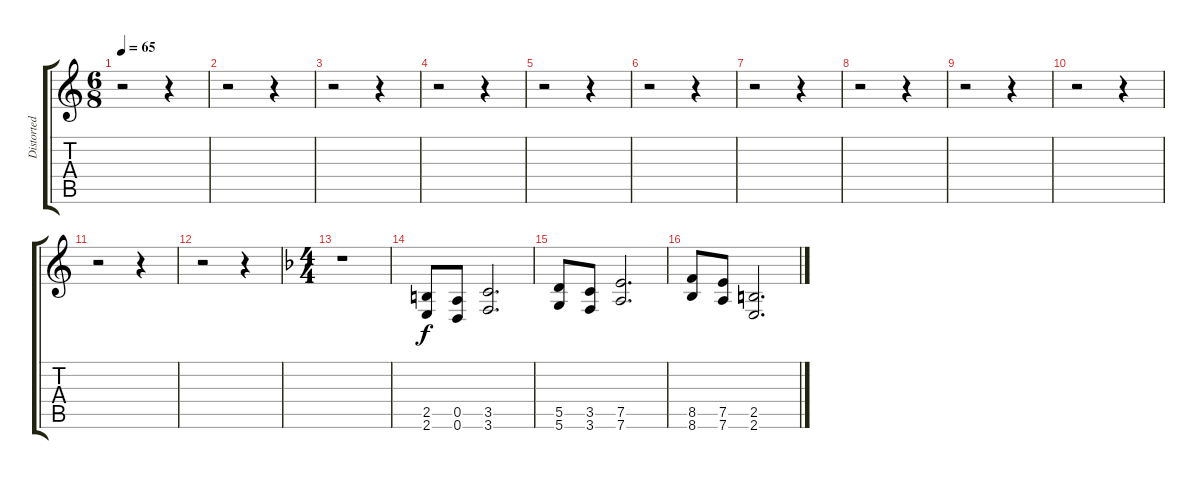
\track ("Distorted Guitar 1" "Distorted ") {instrument distortionguitar}
\staff {score tabs}
\tuning (E4 B3 G3 D3 A2 D2) {hide}
\ts (6 8)
\tempo 65
\clef g2
\ks c
r.2{dy f} r.4 |
r.2 r.4 |
r.2 r.4 |
r.2 r.4 |
r.2 r.4 |
r.2 r.4 |
r.2 r.4 |
r.2 r.4 |
r.2 r.4 |
r.2 r.4 |
r.2 r.4 |
r.2 r.4{volume 16} |
\ts (4 4)
\ks f
r.1 |
(2.5 2.6).8 (0.5 0.6).8 (3.5 3.6).2{d} |
(5.5 5.6).8 (3.5 3.6).8 (7.5 7.6).2{d} |
(8.5 8.6).8 (7.5 7.6).8 (2.5 2.6).2{d}
